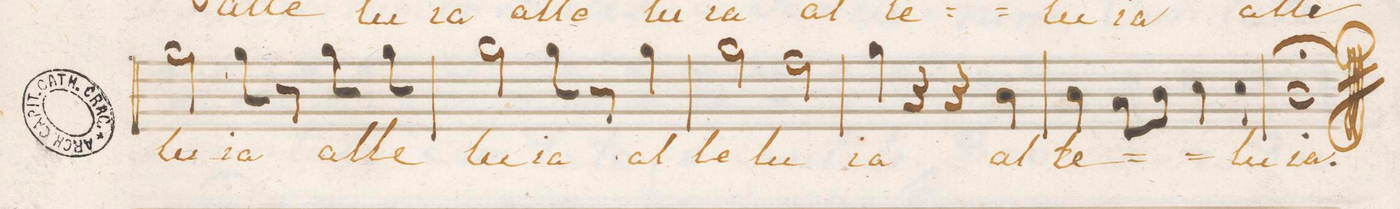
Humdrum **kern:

**kern	**text	**dynam
*I"Alto.	*	*
*clefC3	*	*
*k[b-e-a-d-]	*	*
*met(C.)	*	*
*M4/4	*	*
2a-\	-lu-	.
8a-\	-ia	.
8r	.	.
8a-\	al-	.
8a-\	-le-	.
=63	=63	=63
2a-\	-lu-	.
8a-\	-ia	.
8r	.	.
4a-\	al-	.
=64	=64	=64
2a-\	-le-	.
2g\	-lu-	.
=65	=65	=65
4a-\	-ia	.
4r	.	.
4r	.	.
4c\	al-	.
=66	=66	=66
4c\	-le-	.
8B-\L	.	.
8c\J	.	.
4d-\	.	.
4d-\	-lu-	.
=67	=67	=67
1c;	-ia.	.
==	==	==
*-	*-	*-
